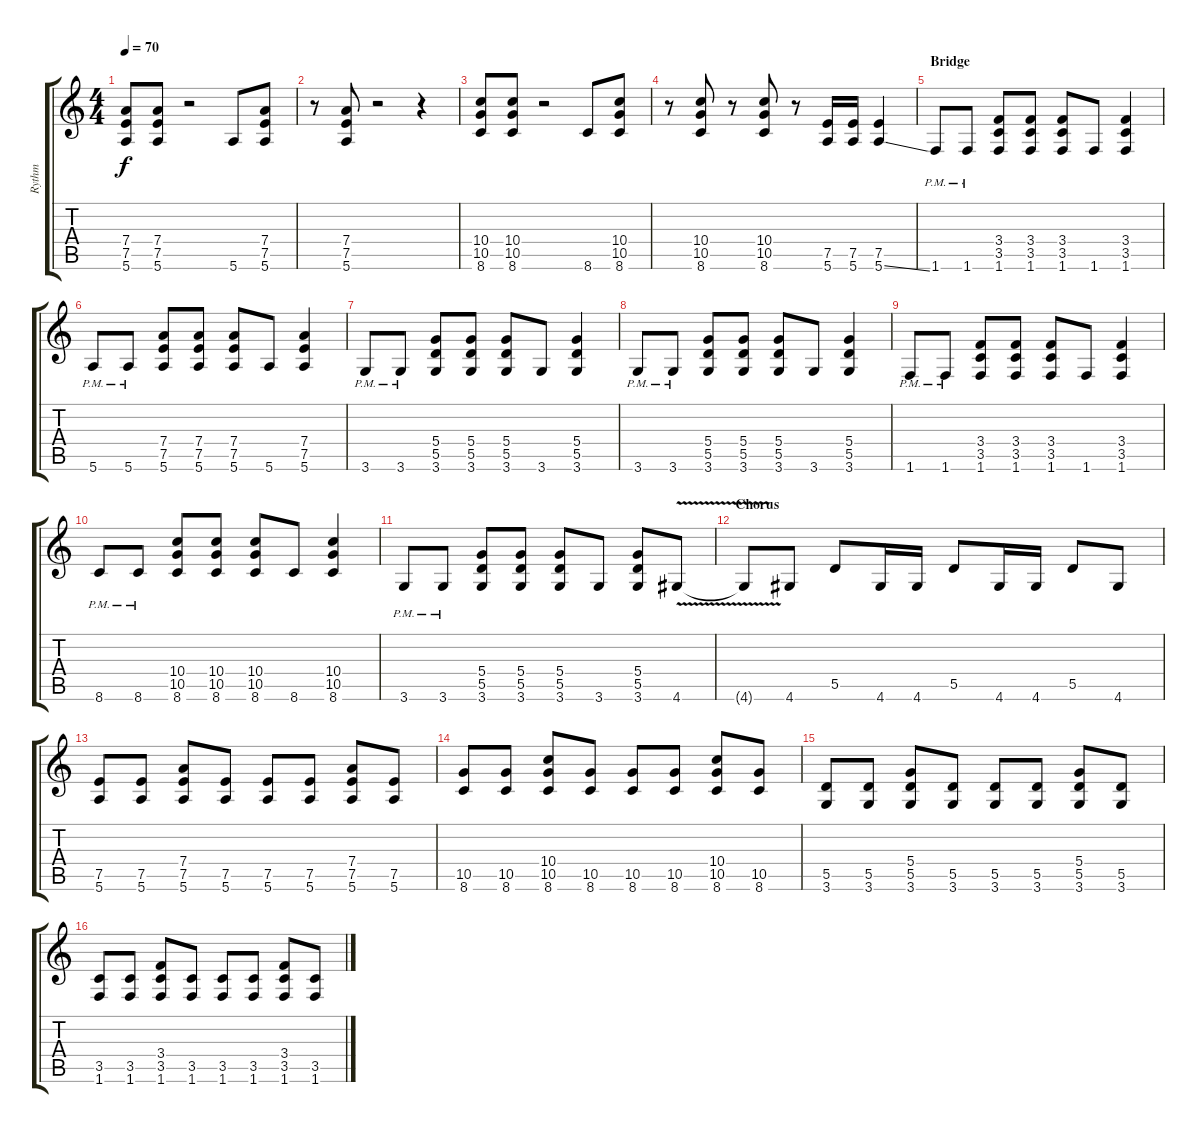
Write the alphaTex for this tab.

\track ("Rythm" "Rythm") {instrument distortionguitar}
\staff {score tabs}
\tuning (E4 B3 G3 D3 A2 E2) {hide}
\ts (4 4)
\tempo 70
\clef g2
\ks c
(7.4 7.5 5.6).8{dy f} (7.4 7.5 5.6).8 r.2 5.6.8 (7.4 7.5 5.6).8 |
r.8 (7.4 7.5 5.6).8 r.2 r.4 |
(10.4 10.5 8.6).8 (10.4 10.5 8.6).8 r.2 8.6.8 (10.4 10.5 8.6).8 |
r.8 (10.4 10.5 8.6).8 r.8 (10.4 10.5 8.6).8 r.8 (7.5 5.6).16 (7.5 5.6).16 (7.5 5.6{ss}).4 |
\section ("" "Bridge")
1.6{pm}.8 1.6{pm}.8 (3.4 3.5 1.6).8 (3.4 3.5 1.6).8 (3.4 3.5 1.6).8 1.6.8 (3.4 3.5 1.6).4 |
5.6{pm}.8 5.6{pm}.8 (7.4 7.5 5.6).8 (7.4 7.5 5.6).8 (7.4 7.5 5.6).8 5.6.8 (7.4 7.5 5.6).4 |
3.6{pm}.8 3.6{pm}.8 (5.4 5.5 3.6).8 (5.4 5.5 3.6).8 (5.4 5.5 3.6).8 3.6.8 (5.4 5.5 3.6).4 |
3.6{pm}.8 3.6{pm}.8 (5.4 5.5 3.6).8 (5.4 5.5 3.6).8 (5.4 5.5 3.6).8 3.6.8 (5.4 5.5 3.6).4 |
1.6{pm}.8 1.6{pm}.8 (3.4 3.5 1.6).8 (3.4 3.5 1.6).8 (3.4 3.5 1.6).8 1.6.8 (3.4 3.5 1.6).4 |
8.6{pm}.8 8.6{pm}.8 (10.4 10.5 8.6).8 (10.4 10.5 8.6).8 (10.4 10.5 8.6).8 8.6.8 (10.4 10.5 8.6).4 |
3.6{pm}.8 3.6{pm}.8 (5.4 5.5 3.6).8 (5.4 5.5 3.6).8 (5.4 5.5 3.6).8 3.6.8 (5.4 5.5 3.6).8 4.6{v}.8 |
\section ("" "Chorus")
4.6{t}.8 4.6.8 5.5.8 4.6.16 4.6.16 5.5.8 4.6.16 4.6.16 5.5.8 4.6.8 |
(7.5 5.6).8 (7.5 5.6).8 (7.4 7.5 5.6).8 (7.5 5.6).8 (7.5 5.6).8 (7.5 5.6).8 (7.4 7.5 5.6).8 (7.5 5.6).8 |
(10.5 8.6).8 (10.5 8.6).8 (10.4 10.5 8.6).8 (10.5 8.6).8 (10.5 8.6).8 (10.5 8.6).8 (10.4 10.5 8.6).8 (10.5 8.6).8 |
(5.5 3.6).8 (5.5 3.6).8 (5.4 5.5 3.6).8 (5.5 3.6).8 (5.5 3.6).8 (5.5 3.6).8 (5.4 5.5 3.6).8 (5.5 3.6).8 |
(3.5 1.6).8 (3.5 1.6).8 (3.4 3.5 1.6).8 (3.5 1.6).8 (3.5 1.6).8 (3.5 1.6).8 (3.4 3.5 1.6).8 (3.5 1.6).8
